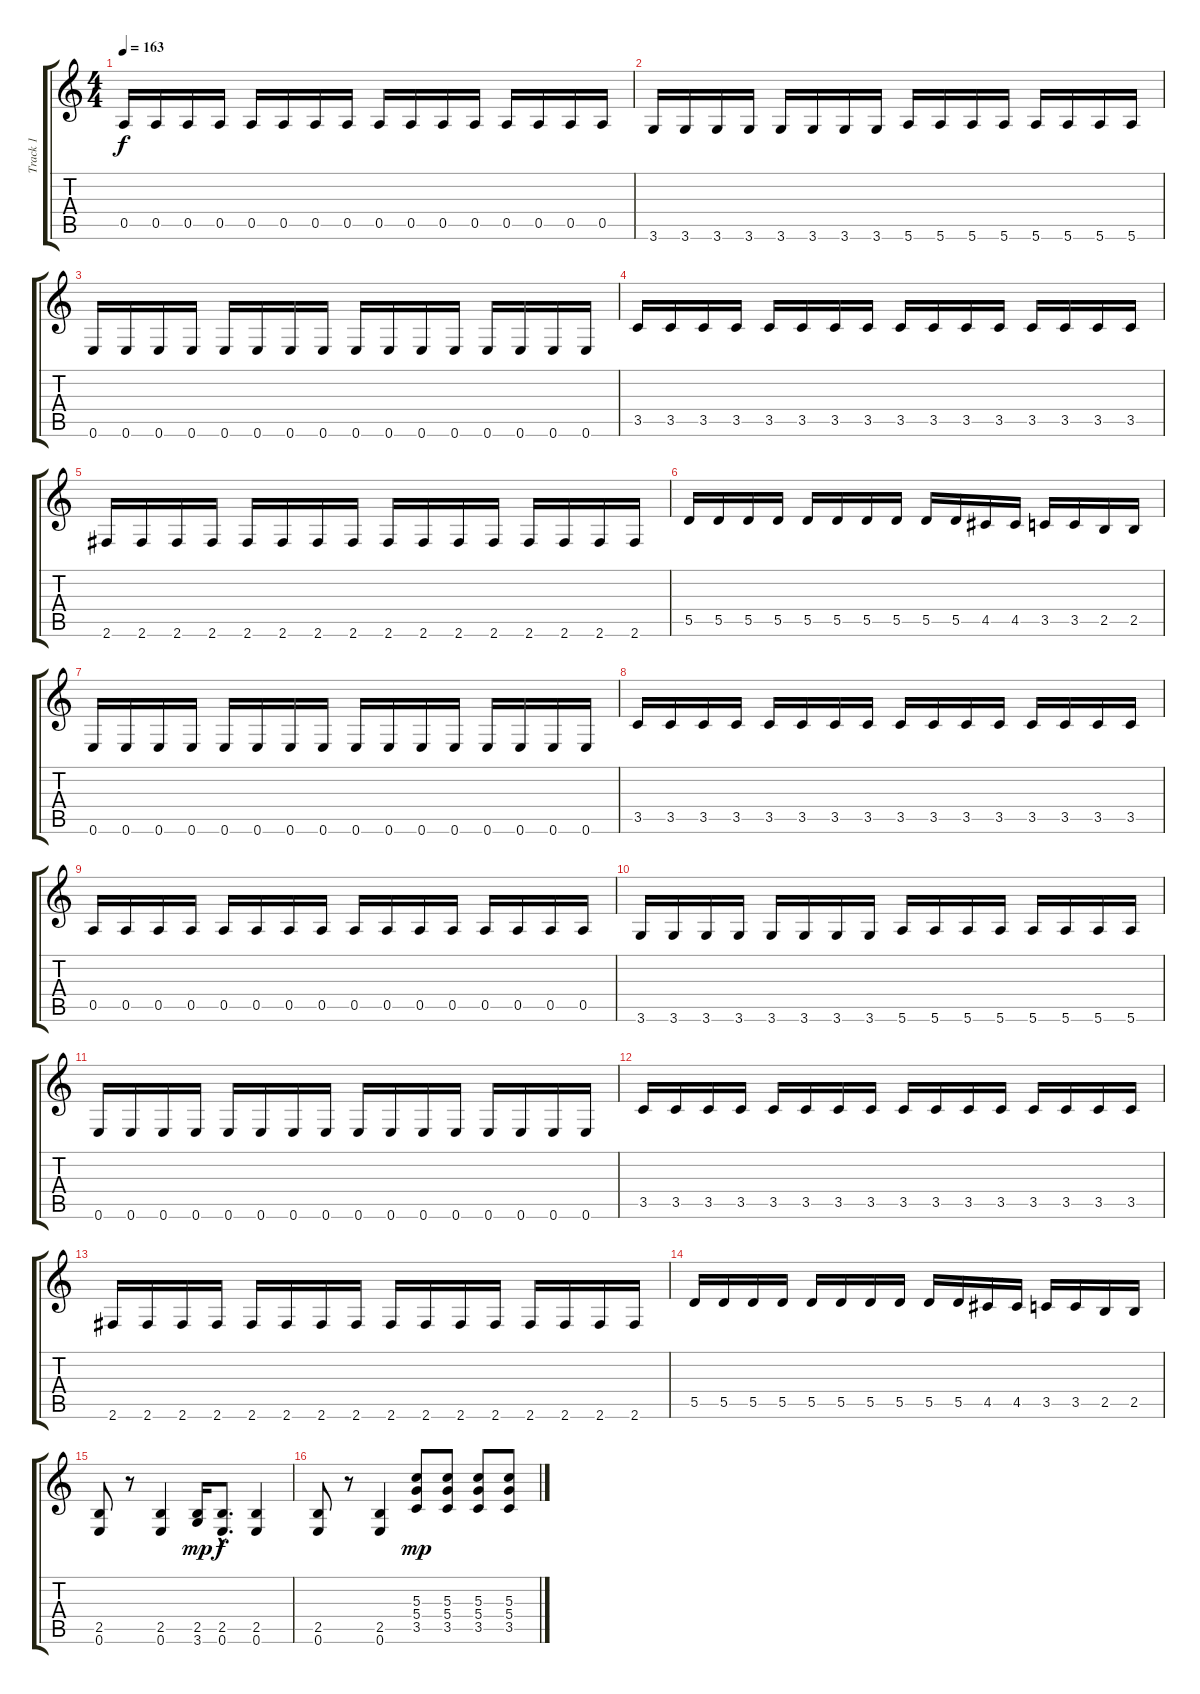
\track ("Track 1" "Track 1") {instrument overdrivenguitar}
\staff {score tabs}
\tuning (E4 B3 G3 D3 A2 E2) {hide}
\ts (4 4)
\tempo 163
\clef g2
\ks c
0.5.16{dy f} 0.5.16 0.5.16 0.5.16 0.5.16 0.5.16 0.5.16 0.5.16 0.5.16 0.5.16 0.5.16 0.5.16 0.5.16 0.5.16 0.5.16 0.5.16 |
3.6.16 3.6.16 3.6.16 3.6.16 3.6.16 3.6.16 3.6.16 3.6.16 5.6.16 5.6.16 5.6.16 5.6.16 5.6.16 5.6.16 5.6.16 5.6.16 |
0.6.16 0.6.16 0.6.16 0.6.16 0.6.16 0.6.16 0.6.16 0.6.16 0.6.16 0.6.16 0.6.16 0.6.16 0.6.16 0.6.16 0.6.16 0.6.16 |
3.5.16 3.5.16 3.5.16 3.5.16 3.5.16 3.5.16 3.5.16 3.5.16 3.5.16 3.5.16 3.5.16 3.5.16 3.5.16 3.5.16 3.5.16 3.5.16 |
2.6.16 2.6.16 2.6.16 2.6.16 2.6.16 2.6.16 2.6.16 2.6.16 2.6.16 2.6.16 2.6.16 2.6.16 2.6.16 2.6.16 2.6.16 2.6.16 |
5.5.16 5.5.16 5.5.16 5.5.16 5.5.16 5.5.16 5.5.16 5.5.16 5.5.16 5.5.16 4.5.16 4.5.16 3.5.16 3.5.16 2.5.16 2.5.16 |
0.6.16 0.6.16 0.6.16 0.6.16 0.6.16 0.6.16 0.6.16 0.6.16 0.6.16 0.6.16 0.6.16 0.6.16 0.6.16 0.6.16 0.6.16 0.6.16 |
3.5.16 3.5.16 3.5.16 3.5.16 3.5.16 3.5.16 3.5.16 3.5.16 3.5.16 3.5.16 3.5.16 3.5.16 3.5.16 3.5.16 3.5.16 3.5.16 |
0.5.16 0.5.16 0.5.16 0.5.16 0.5.16 0.5.16 0.5.16 0.5.16 0.5.16 0.5.16 0.5.16 0.5.16 0.5.16 0.5.16 0.5.16 0.5.16 |
3.6.16 3.6.16 3.6.16 3.6.16 3.6.16 3.6.16 3.6.16 3.6.16 5.6.16 5.6.16 5.6.16 5.6.16 5.6.16 5.6.16 5.6.16 5.6.16 |
0.6.16 0.6.16 0.6.16 0.6.16 0.6.16 0.6.16 0.6.16 0.6.16 0.6.16 0.6.16 0.6.16 0.6.16 0.6.16 0.6.16 0.6.16 0.6.16 |
3.5.16 3.5.16 3.5.16 3.5.16 3.5.16 3.5.16 3.5.16 3.5.16 3.5.16 3.5.16 3.5.16 3.5.16 3.5.16 3.5.16 3.5.16 3.5.16 |
2.6.16 2.6.16 2.6.16 2.6.16 2.6.16 2.6.16 2.6.16 2.6.16 2.6.16 2.6.16 2.6.16 2.6.16 2.6.16 2.6.16 2.6.16 2.6.16 |
5.5.16 5.5.16 5.5.16 5.5.16 5.5.16 5.5.16 5.5.16 5.5.16 5.5.16 5.5.16 4.5.16 4.5.16 3.5.16 3.5.16 2.5.16 2.5.16 |
(2.5 0.6).8 r.8 (2.5 0.6).4 (2.5 3.6).16{dy mp} (2.5{hac} 0.6{hac}).8{d dy f} (2.5 0.6).4 |
(2.5 0.6).8 r.8 (2.5 0.6).4 (5.3 5.4 3.5).8{dy mp} (5.3 5.4 3.5).8 (5.3 5.4 3.5).8 (5.3 5.4 3.5).8
